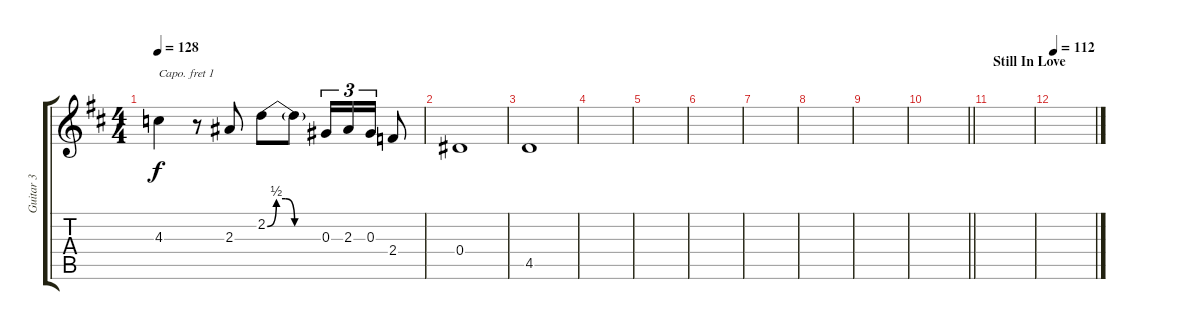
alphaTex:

\track ("Guitar 3" "Guitar 3") {instrument distortionguitar}
\staff {score tabs}
\capo 1
\tuning (E4 B3 G3 D3 A2 E2) {hide}
\ts (4 4)
\tempo 128
\clef g2
\ks d
4.3{t}.4{dy f} r.8 2.3.8 2.2{be (custom 0 0 10 2 20 2 30 0 60 0)}.8 2.2{t}.8 0.3.16{tu (3 2)} 2.3.16{tu (3 2)} 0.3.16{tu (3 2)} 2.4.8 |
0.4.1 |
4.5.1 |
|
|
|
|
|
|
\barLineRight lightlight
|
\section ("" "Still In Love")
|
\tempo 112
